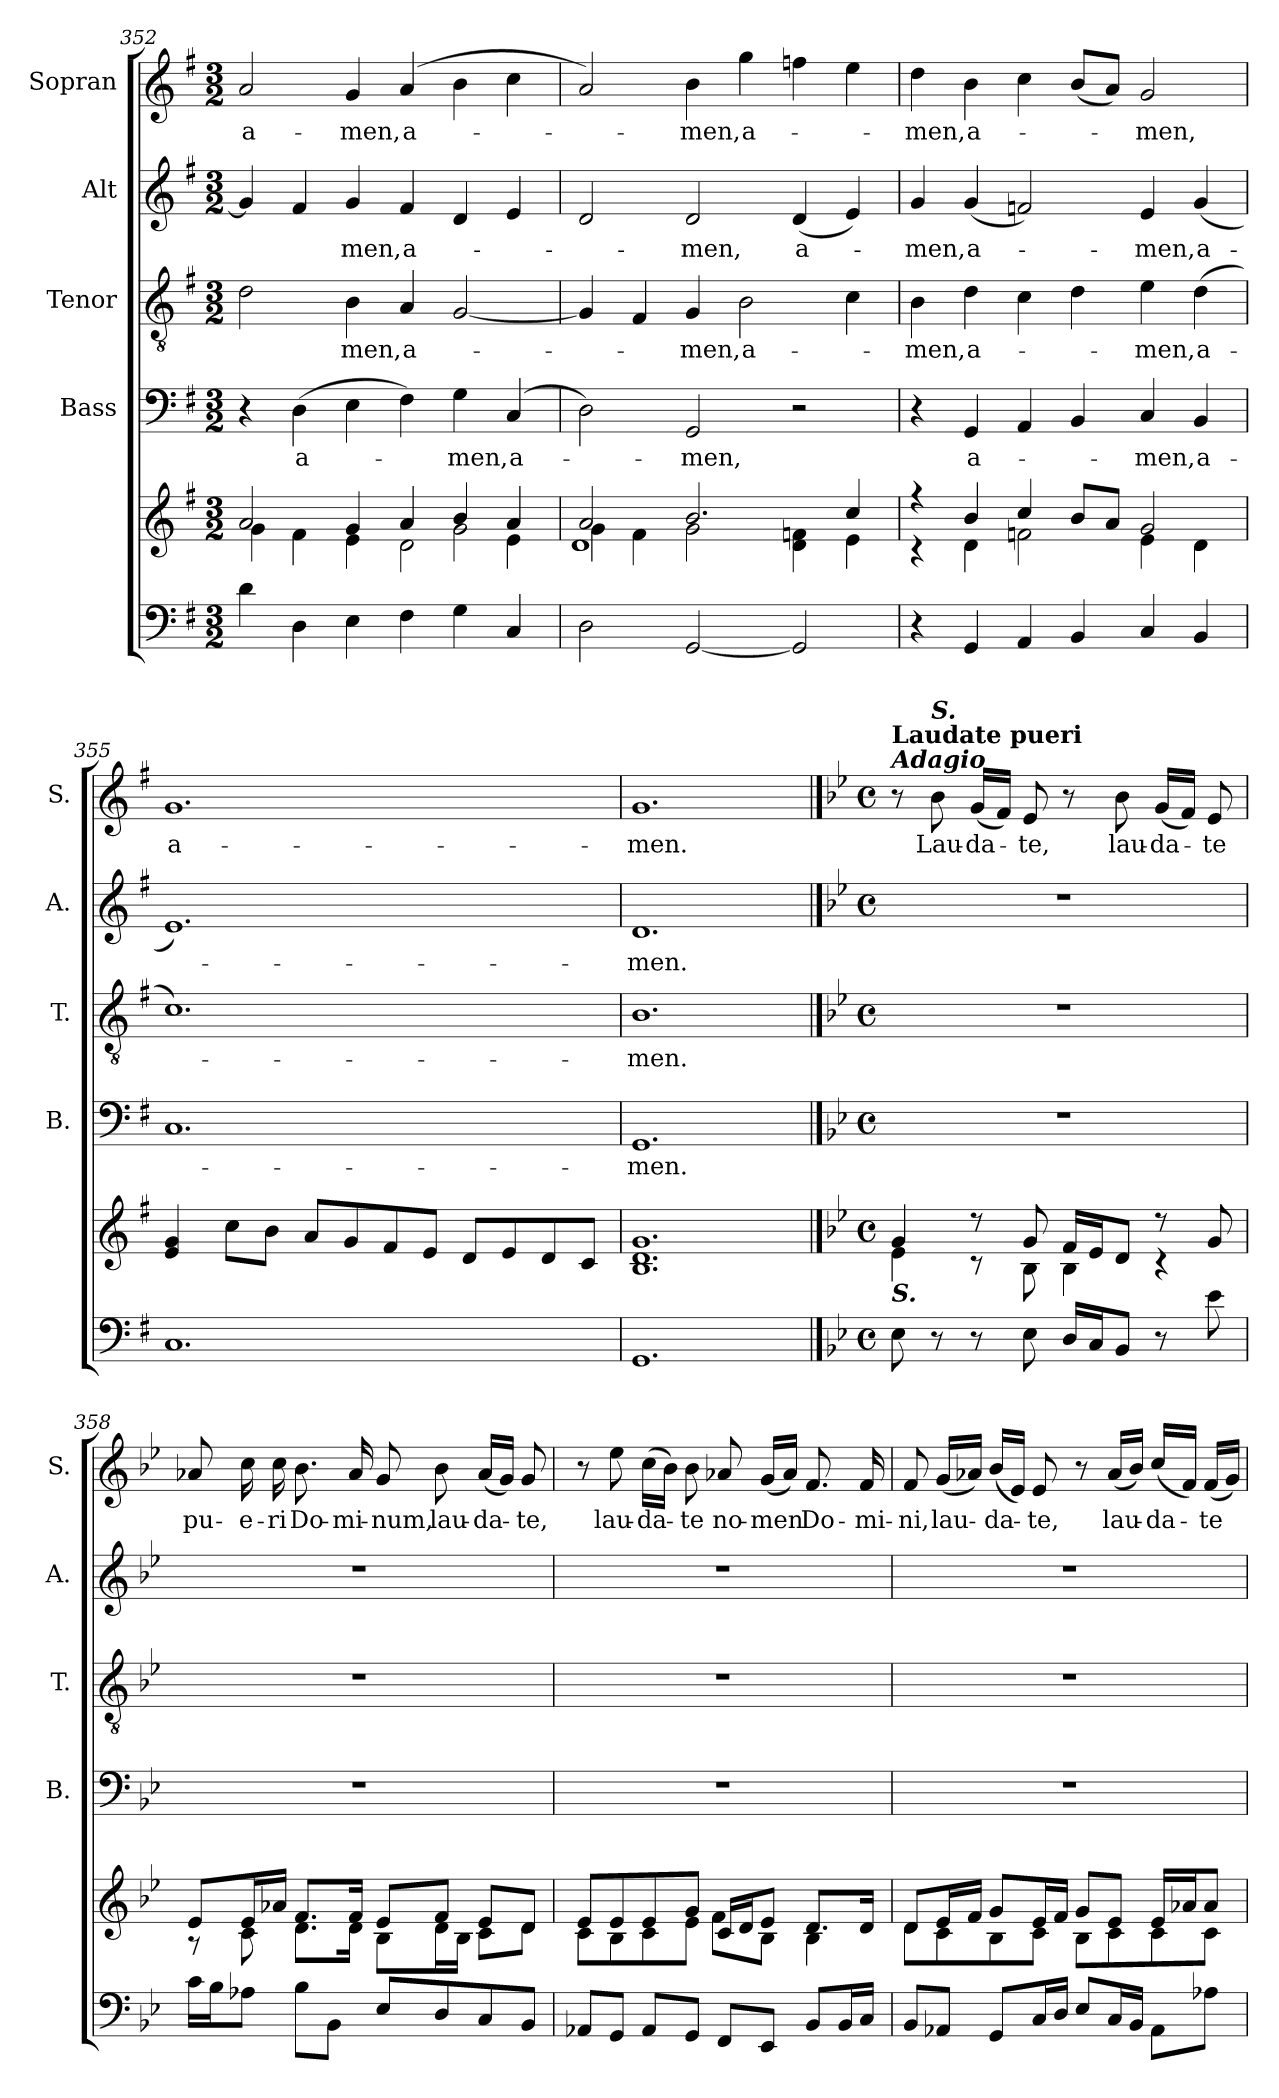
**kern	**kern	**kern	**text	**kern	**text	**kern	**text	**kern	**text
*part5	*part5	*part4	*part4	*part3	*part3	*part2	*part2	*part1	*part1
*staff6	*staff5	*staff4	*staff4	*staff3	*staff3	*staff2	*staff2	*staff1	*staff1
*	*	*I"Bass	*	*I"Tenor	*	*I"Alt	*	*I"Sopran	*
*	*	*I'B.	*	*I'T.	*	*I'A.	*	*I'S.	*
!!LO:LB:g=z
*clefF4	*clefG2	*clefF4	*	*clefGv2	*	*clefG2	*	*clefG2	*
*k[f#]	*k[f#]	*k[f#]	*	*k[f#]	*	*k[f#]	*	*k[f#]	*
*G:	*G:	*G:	*	*G:	*	*G:	*	*G:	*
*M3/2	*M3/2	*M3/2	*	*M3/2	*	*M3/2	*	*M3/2	*
=352	=352	=352	=352	=352	=352	=352	=352	=352	=352
*	*^	*	*	*	*	*	*	*	*
*	*	*^	*	*	*	*	*	*	*	*
!	!	!	!	!	!	!	!	!	!	!	!LO:LY:b
4d\	2a/	4g\	1ryy	4r	.	2d\	.	4g/]	.	2a/	a-
!	!	!	!	!	!LO:LY:b	!	!	!	!	!	!
4D\	.	4f#\	.	(>4D\	a-	.	.	4f#/	.	.	.
!	!	!	!	!	!	!	!LO:LY:b	!	!LO:LY:b	!	!LO:LY:b
4E\	4g/	4e\	.	4E\	.	4B\	-men,	4g/	-men,	4g/	-men,
!	!	!	!	!	!	!	!LO:LY:b	!	!LO:LY:b	!	!LO:LY:b
4F#\	4a/	2d\	.	4F#\)	.	4A/	a-	4f#/	a-	(4a/	a-
!	!	!	!	!	!LO:LY:b	!	!	!	!	!	!
4G\	4b/	.	2g\	4G\	-men,	[2G/	.	4d/	.	4b\	.
!	!	!	!	!	!LO:LY:b	!	!	!	!	!	!
4C/	4a/	4e\	.	(4C/	a-	.	.	4e/	.	4cc\	.
=353	=353	=353	=353	=353	=353	=353	=353	=353	=353	=353	=353
2D\	2a/	4g\	1d	2D\)	.	4G/]	.	2d/	.	2a/)	.
.	.	4f#\	.	.	.	4F#/	.	.	.	.	.
!	!	!	!	!	!LO:LY:b	!	!LO:LY:b	!	!LO:LY:b	!	!LO:LY:b
[2GG/	2.b/	2g\	.	2GG/	-men,	4G/	-men,	2d/	-men,	4b\	-men,
!	!	!	!	!	!	!	!LO:LY:b	!	!	!	!LO:LY:b
.	.	.	.	.	.	2B\	a-	.	.	4gg\	a-
!	!	!	!	!	!	!	!	!	!LO:LY:b	!	!
2GG/]	.	4d\ 4fn\	2ryy	2r	.	.	.	(<4d/	a-	4ffn\	.
.	4cc/	4e\	.	.	.	4c\	.	4e/)	.	4ee\	.
*	*	*v	*v	*	*	*	*	*	*	*	*
=354	=354	=354	=354	=354	=354	=354	=354	=354	=354	=354
!	!	!	!	!	!	!LO:LY:b	!	!LO:LY:b	!	!LO:LY:b
4r	4r	4r	4r	.	4B\	-men,	4g/	-men,	4dd\	-men,
!	!	!	!	!LO:LY:b	!	!LO:LY:b	!	!LO:LY:b	!	!LO:LY:b
4GG/	4b/	4d\	4GG/	a-	4d\	a-	(<4g/	a-	4b\	a-
4AA/	4cc/	2fn\	4AA/	.	4c\	.	2fn/)	.	4cc\	.
4BB/	8b/L	.	4BB/	.	4d\	.	.	.	(<8b/L	.
.	8a/J	.	.	.	.	.	.	.	8a/J)	.
!	!	!	!	!LO:LY:b	!	!LO:LY:b	!	!LO:LY:b	!	!LO:LY:b
4C/	2g/	4e\	4C/	-men,	4e\	-men,	4e/	-men,	2g/	-men,
!	!	!	!	!LO:LY:b	!	!LO:LY:b	!	!LO:LY:b	!	!
4BB/	.	4d\	4BB/	a-	(>4d\	a-	(<4g/	a-	.	.
=355	=355	=355	=355	=355	=355	=355	=355	=355	=355	=355
!	!	!	!	!	!	!	!	!	!	!LO:LY:b
*	*v	*v	*	*	*	*	*	*	*	*
1.C	4e/ 4g/	1.C	.	1.c)	.	1.e)	.	1.g	a-
.	8cc\L	.	.	.	.	.	.	.	.
.	8b\J	.	.	.	.	.	.	.	.
.	8a/L	.	.	.	.	.	.	.	.
.	8g/	.	.	.	.	.	.	.	.
.	8f#/	.	.	.	.	.	.	.	.
.	8e/J	.	.	.	.	.	.	.	.
.	8d/L	.	.	.	.	.	.	.	.
.	8e/	.	.	.	.	.	.	.	.
.	8d/	.	.	.	.	.	.	.	.
.	8c/J	.	.	.	.	.	.	.	.
=356	=356	=356	=356	=356	=356	=356	=356	=356	=356
!	!	!	!LO:LY:b	!	!LO:LY:b	!	!LO:LY:b	!	!LO:LY:b
1.GG	1.B 1.d 1.g	1.GG	-men.	1.B	-men.	1.d	-men.	1.g	-men.
!!LO:PB:g=z
==357	==357	==357	==357	==357	==357	==357	==357	==357	==357
*k[b-e-]	*k[b-e-]	*k[b-e-]	*	*k[b-e-]	*	*k[b-e-]	*	*k[b-e-]	*
*B-:	*B-:	*B-:	*	*B-:	*	*B-:	*	*B-:	*
*M4/4	*M4/4	*M4/4	*	*M4/4	*	*M4/4	*	*M4/4	*
*met(c)	*met(c)	*met(c)	*	*met(c)	*	*met(c)	*	*met(c)	*
*	*^	*	*	*	*	*	*	*	*
!	!	!	!	!	!	!	!	!	!LO:TX:a:Bi:t=Adagio	!
!	!	!	!	!	!	!	!	!	!LO:TX:a:B:t=Laudate pueri	!
!	!LO:TX:b:Bi:t=S.	!	!	!	!	!	!	!	!	!
8E-\	4g/	4e-\	1r	.	1r	.	1r	.	8r	.
!	!	!	!	!	!	!	!	!	!LO:TX:a:Bi:t=S.	!
!	!	!	!	!	!	!	!	!	!	!LO:LY:b
8r	.	.	.	.	.	.	.	.	8b-\	Lau-
!	!	!	!	!	!	!	!	!	!	!LO:LY:b
8r	8r	8r	.	.	.	.	.	.	(<16g/LL	-da-
.	.	.	.	.	.	.	.	.	16f/JJ)	.
!	!	!	!	!	!	!	!	!	!	!LO:LY:b
8E-\	8g/	8B-\	.	.	.	.	.	.	8e-/	-te,
16D/LL	16f/LL	4B-\	.	.	.	.	.	.	8r	.
16C/J	16e-/J	.	.	.	.	.	.	.	.	.
!	!	!	!	!	!	!	!	!	!	!LO:LY:b
8BB-/J	8d/J	.	.	.	.	.	.	.	8b-\	lau-
!	!	!	!	!	!	!	!	!	!	!LO:LY:b
8r	8r	4rc	.	.	.	.	.	.	(<16g/LL	-da-
.	.	.	.	.	.	.	.	.	16f/JJ)	.
!	!	!	!	!	!	!	!	!	!	!LO:LY:b
8e-\	8g/	.	.	.	.	.	.	.	8e-/	-te
=358	=358	=358	=358	=358	=358	=358	=358	=358	=358	=358
!	!	!	!	!	!	!	!	!	!	!LO:LY:b
16c\LL	8e-/L	8rA	1r	.	1r	.	1r	.	8a-X/	pu-
16B-\J	.	.	.	.	.	.	.	.	.	.
!	!	!	!	!	!	!	!	!	!	!LO:LY:b
8A-X\J	16e-/L	8c\	.	.	.	.	.	.	16cc\	-e-
!	!	!	!	!	!	!	!	!	!	!LO:LY:b
.	16a-X/JJ	.	.	.	.	.	.	.	16cc\	-ri
!	!	!	!	!	!	!	!	!	!	!LO:LY:b
8B-\L	8.f/L	8.d\L	.	.	.	.	.	.	8.b-\	Do-
8BB-\J	.	.	.	.	.	.	.	.	.	.
!	!	!	!	!	!	!	!	!	!	!LO:LY:b
.	16f/Jk	16d\Jk	.	.	.	.	.	.	16a-/	-mi-
!	!	!	!	!	!	!	!	!	!	!LO:LY:b
8E-/L	8e-/L	8B-\L	.	.	.	.	.	.	8g/	-num,
!	!	!	!	!	!	!	!	!	!	!LO:LY:b
8D/	8f/J	16d\L	.	.	.	.	.	.	8b-\	lau-
.	.	16B-\JJ	.	.	.	.	.	.	.	.
!	!	!	!	!	!	!	!	!	!	!LO:LY:b
8C/	8e-/L	8c\L	.	.	.	.	.	.	(<16a-/LL	-da-
.	.	.	.	.	.	.	.	.	16g/JJ)	.
!	!	!	!	!	!	!	!	!	!	!LO:LY:b
8BB-/J	8d/J	8d\J	.	.	.	.	.	.	8g/	-te,
=359	=359	=359	=359	=359	=359	=359	=359	=359	=359	=359
8AA-X/L	8e-/L	8c\L	1r	.	1r	.	1r	.	8r	.
!	!	!	!	!	!	!	!	!	!	!LO:LY:b
8GG/J	8e-/	8B-\	.	.	.	.	.	.	8ee-\	lau-
!	!	!	!	!	!	!	!	!	!	!LO:LY:b
8AA-/L	8e-/	8c\	.	.	.	.	.	.	(>16cc\LL	-da-
.	.	.	.	.	.	.	.	.	16b-\JJ)	.
!	!	!	!	!	!	!	!	!	!	!LO:LY:b
8GG/J	8g/J	8e-\J	.	.	.	.	.	.	8b-\	-te
!	!	!	!	!	!	!	!	!	!	!LO:LY:b
8FF/L	16c/LL	8f\L	.	.	.	.	.	.	8a-X/	no-
.	16d/J	.	.	.	.	.	.	.	.	.
!	!	!	!	!	!	!	!	!	!	!LO:LY:b
8EE-/J	8e-/J	8B-\J	.	.	.	.	.	.	(<16g/LL	-men
.	.	.	.	.	.	.	.	.	16a-/JJ)	.
!	!	!	!	!	!	!	!	!	!	!LO:LY:b
8BB-/L	8.d/L	4B-\	.	.	.	.	.	.	8.f/	Do-
16BB-/L	.	.	.	.	.	.	.	.	.	.
!	!	!	!	!	!	!	!	!	!	!LO:LY:b
16C/JJ	16d/Jk	.	.	.	.	.	.	.	16f/	-mi-
!!LO:LB:g=z
=360	=360	=360	=360	=360	=360	=360	=360	=360	=360	=360
!	!	!	!	!	!	!	!	!	!	!LO:LY:b
8BB-/L	8d/L	8d\L	1r	.	1r	.	1r	.	8f/	-ni,
!	!	!	!	!	!	!	!	!	!	!LO:LY:b
8AA-X/J	16e-/L	8c\	.	.	.	.	.	.	(<16g/LL	lau-
.	16f/JJ	.	.	.	.	.	.	.	16a-X/JJ)	.
!	!	!	!	!	!	!	!	!	!	!LO:LY:b
8GG/L	8g/L	8B-\	.	.	.	.	.	.	(<16b-/LL	-da-
.	.	.	.	.	.	.	.	.	16e-/JJ)	.
!	!	!	!	!	!	!	!	!	!	!LO:LY:b
16C/L	16e-/L	8c\J	.	.	.	.	.	.	8e-/	-te,
16D/JJ	16f/JJ	.	.	.	.	.	.	.	.	.
8E-/L	8g/L	8B-\L	.	.	.	.	.	.	8r	.
!	!	!	!	!	!	!	!	!	!	!LO:LY:b
16C/L	8e-/J	8c\	.	.	.	.	.	.	(<16a-/LL	lau-
16BB-/JJ	.	.	.	.	.	.	.	.	16b-/JJ)	.
!	!	!	!	!	!	!	!	!	!	!LO:LY:b
8AA-\L	16e-/LL	8c\	.	.	.	.	.	.	(<16cc/LL	-da-
.	16a-X/J	.	.	.	.	.	.	.	16f/JJ)	.
!	!	!	!	!	!	!	!	!	!	!LO:LY:b
8A-X\J	8a-/J	8c\J	.	.	.	.	.	.	(<16f/LL	-te
.	.	.	.	.	.	.	.	.	16g/JJ)	.
*	*v	*v	*	*	*	*	*	*	*	*
=	=	=	=	=	=	=	=	=	=
*-	*-	*-	*-	*-	*-	*-	*-	*-	*-
